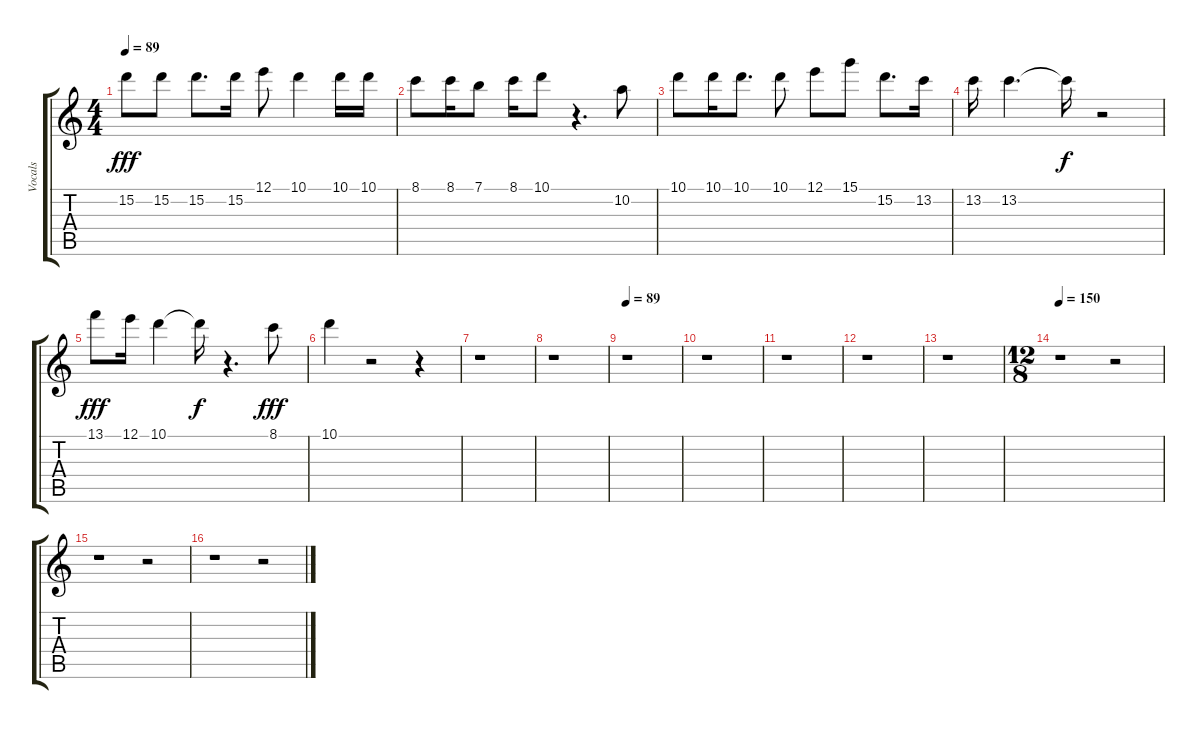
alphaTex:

\track ("Vocals" "Vocals") {instrument acousticguitarnylon}
\staff {score tabs}
\tuning (E4 B3 G3 D3 A2 E2) {hide}
\ts (4 4)
\tempo 89
\clef g2
\ks c
15.2.8{dy fff} 15.2.8 15.2.8{d} 15.2.16 12.1.8 10.1.4 10.1.16 10.1.16 |
8.1.8 8.1.16 7.1.8 8.1.16 10.1.8 r.4{d} 10.2.8 |
10.1.8 10.1.16 10.1.8{d} 10.1.8 12.1.8 15.1.8 15.2.8{d} 13.2.16 |
13.2.16 13.2.4{d} 13.2{t}.16{dy f} r.2 |
13.1.8{dy fff} 12.1.16 10.1.4 10.1{t}.16{dy f} r.4{d} 8.1.8{dy fff} |
10.1.4 r.2 r.4 |
r.1 |
r.1 |
\tempo 89
r.1 |
r.1 |
r.1 |
r.1 |
r.1 |
\ts (12 8)
\tempo 150
r.1 r.2 |
r.1 r.2 |
r.1 r.2
